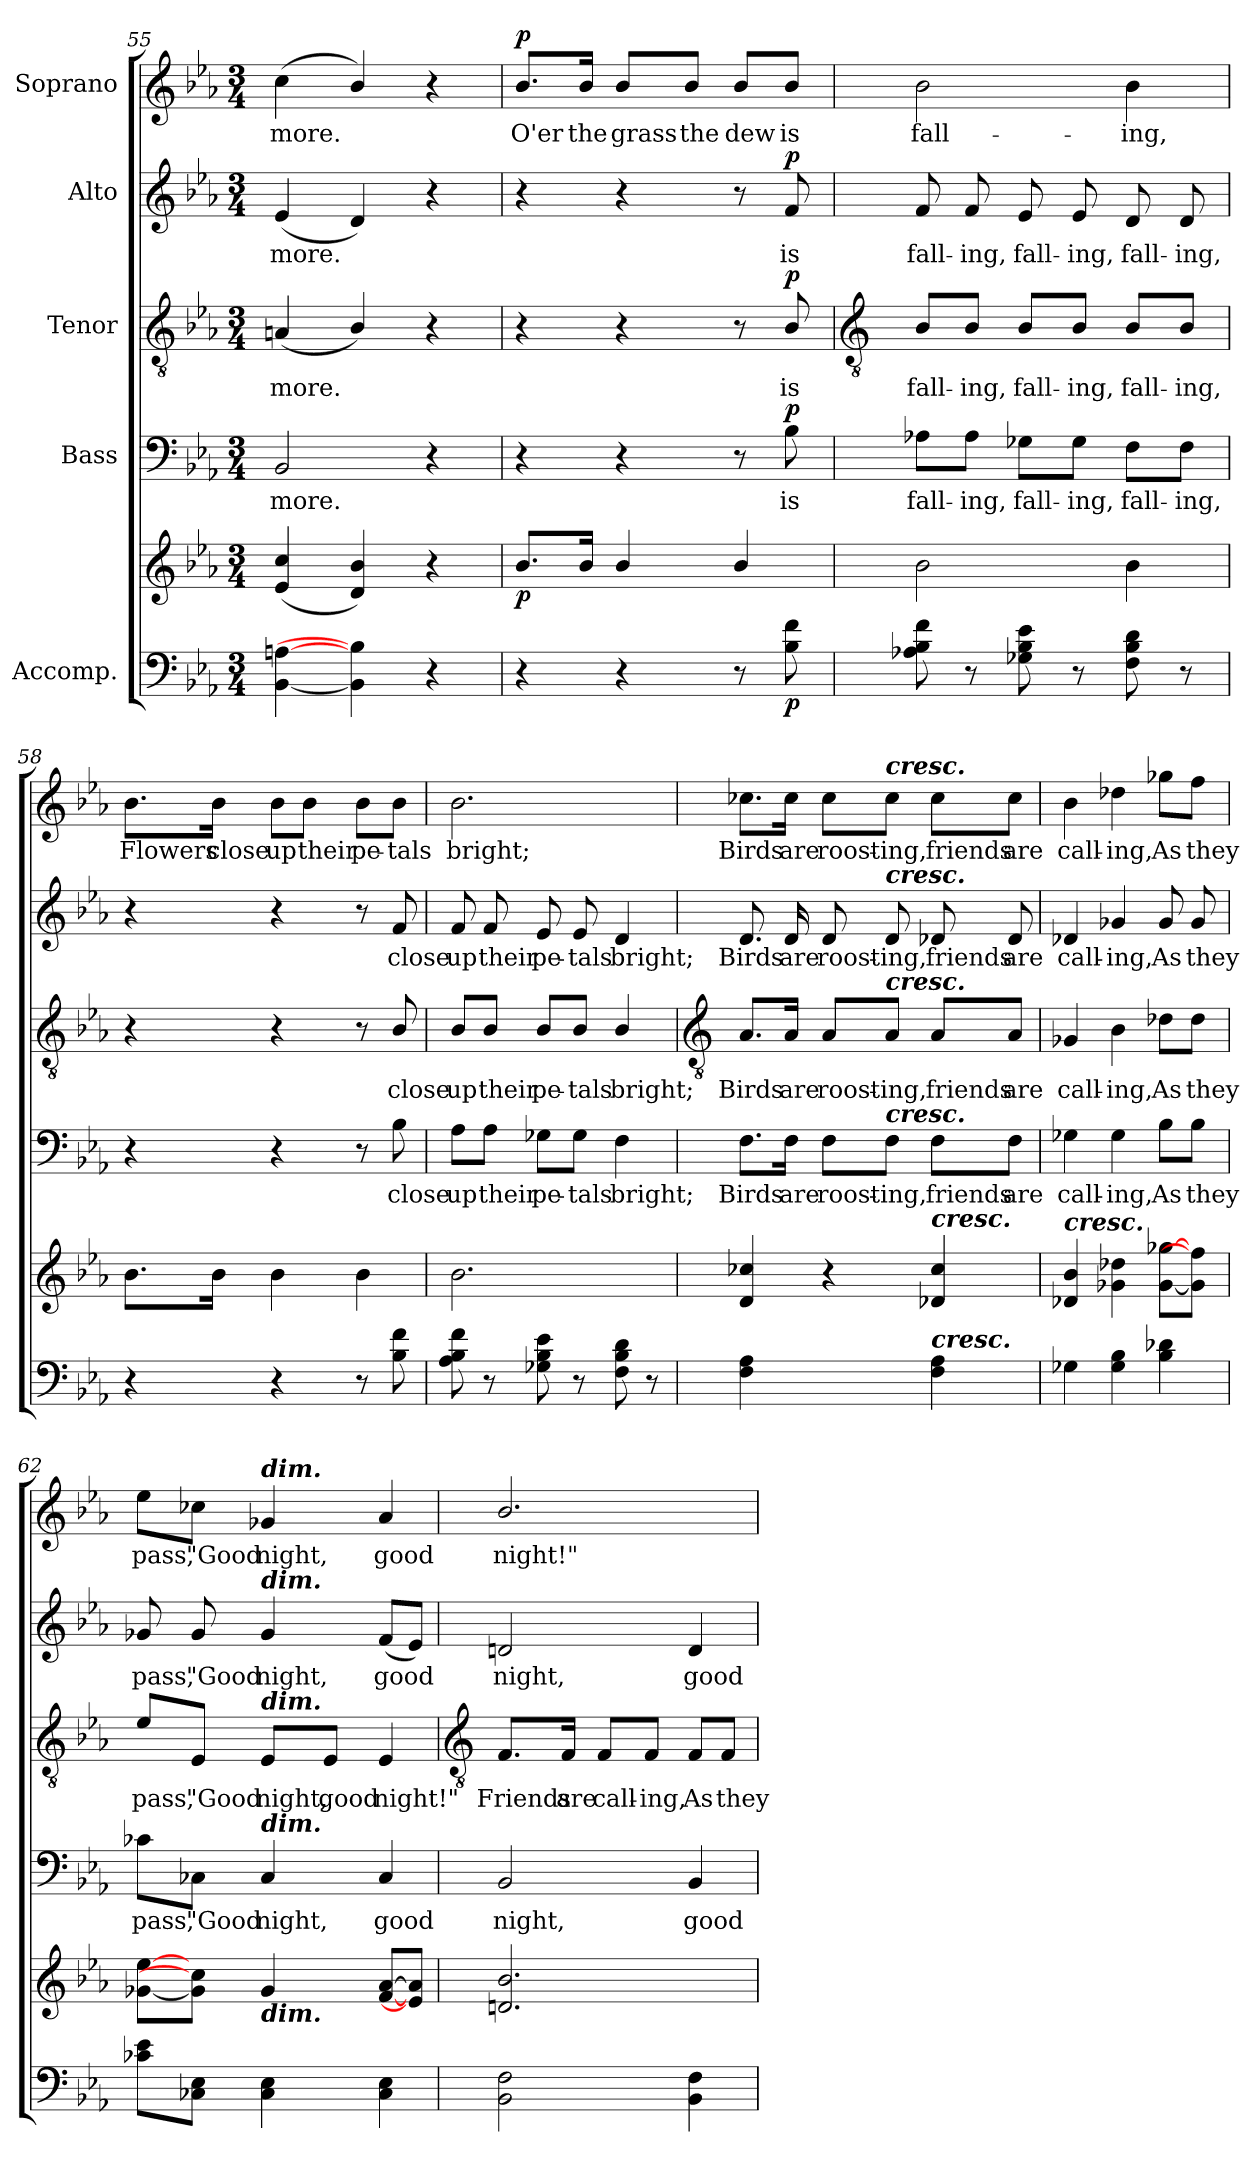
**kern	**kern	**dynam	**kern	**text	**dynam	**kern	**text	**dynam	**kern	**text	**dynam	**kern	**text	**dynam
*part5	*part5	*part5	*part4	*part4	*part4	*part3	*part3	*part3	*part2	*part2	*part2	*part1	*part1	*part1
*staff6	*staff5	*staff5/6	*staff4	*staff4	*staff4	*staff3	*staff3	*staff3	*staff2	*staff2	*staff2	*staff1	*staff1	*staff1
*I"Accomp.	*	*	*I"Bass	*	*	*I"Tenor	*	*	*I"Alto	*	*	*I"Soprano	*	*
*clefF4	*clefG2	*	*clefF4	*	*	*clefGv2	*	*	*clefG2	*	*	*clefG2	*	*
*k[b-e-a-]	*k[b-e-a-]	*	*k[b-e-a-]	*	*	*k[b-e-a-]	*	*	*k[b-e-a-]	*	*	*k[b-e-a-]	*	*
*E-:	*E-:	*	*E-:	*	*	*E-:	*	*	*E-:	*	*	*E-:	*	*
*M3/4	*M3/4	*	*M3/4	*	*	*M3/4	*	*	*M3/4	*	*	*M3/4	*	*
=55	=55	=55	=55	=55	=55	=55	=55	=55	=55	=55	=55	=55	=55	=55
!	!	!	!	!LO:LY:b	!	!	!LO:LY:b	!	!	!LO:LY:b	!	!	!LO:LY:b	!
[4BB- [4An	(>4e- 4cc	.	2BB-	more.	.	(<4An	more.	.	(<4e-	more.	.	(<4cc	more.	.
4BB-] 4B-]	4d/ 4b-/)	.	.	.	.	4B-/)	.	.	4d)	.	.	4b-/)	.	.
4r	4r	.	4r	.	.	4r	.	.	4r	.	.	4r	.	.
=56	=56	=56	=56	=56	=56	=56	=56	=56	=56	=56	=56	=56	=56	=56
!	!	!LO:DY:b	!	!	!	!	!	!	!	!	!	!	!LO:LY:b	!LO:DY:b
4r	8.b-/L	p	4r	.	.	4r	.	.	4r	.	.	8.b-/L	O'er	p
!	!	!	!	!	!	!	!	!	!	!	!	!	!LO:LY:b	!
.	16b-/J	.	.	.	.	.	.	.	.	.	.	16b-/Jk	the	.
!	!	!	!	!	!	!	!	!	!	!	!	!	!LO:LY:b	!
4r	4b-/	.	4r	.	.	4r	.	.	4r	.	.	8b-/L	grass	.
!	!	!	!	!	!	!	!	!	!	!	!	!	!LO:LY:b	!
.	.	.	.	.	.	.	.	.	.	.	.	8b-/J	the	.
!	!	!	!	!	!	!	!	!	!	!	!	!	!LO:LY:b	!
8r	4b-/	.	8r	.	.	8r	.	.	8r	.	.	8b-/L	dew	.
!	!	!LO:DY:b=2	!	!LO:LY:b	!LO:DY:b	!	!LO:LY:b	!LO:DY:b	!	!LO:LY:b	!LO:DY:b	!	!LO:LY:b	!
8B- 8f	.	p	8B-	is	p	8B-/	is	p	8f	is	p	8b-/J	is	.
!!LO:LB:g=z
=57	=57	=57	=57	=57	=57	=57	=57	=57	=57	=57	=57	=57	=57	=57
*	*	*	*	*	*	*clefGv2	*	*	*	*	*	*	*	*
!	!	!	!	!LO:LY:b	!	!	!LO:LY:b	!	!	!LO:LY:b	!	!	!LO:LY:b	!
8A-X 8B- 8f	2b-	.	8A-X\L	fall-	.	8B-/L	fall-	.	8f	fall-	.	2b-	fall-	.
!	!	!	!	!LO:LY:b	!	!	!LO:LY:b	!	!	!LO:LY:b	!	!	!	!
8r	.	.	8A-\J	-ing,	.	8B-/J	-ing,	.	8f	-ing,	.	.	.	.
!	!	!	!	!LO:LY:b	!	!	!LO:LY:b	!	!	!LO:LY:b	!	!	!	!
8G-X 8B- 8e-	.	.	8G-X\L	fall-	.	8B-/L	fall-	.	8e-	fall-	.	.	.	.
!	!	!	!	!LO:LY:b	!	!	!LO:LY:b	!	!	!LO:LY:b	!	!	!	!
8r	.	.	8G-\J	-ing,	.	8B-/J	-ing,	.	8e-	-ing,	.	.	.	.
!	!	!	!	!LO:LY:b	!	!	!LO:LY:b	!	!	!LO:LY:b	!	!	!LO:LY:b	!
8F 8B- 8d	4b-	.	8F\L	fall-	.	8B-/L	fall-	.	8d	fall-	.	4b-	-ing,	.
!	!	!	!	!LO:LY:b	!	!	!LO:LY:b	!	!	!LO:LY:b	!	!	!	!
8r	.	.	8F\J	-ing,	.	8B-/J	-ing,	.	8d	-ing,	.	.	.	.
=58	=58	=58	=58	=58	=58	=58	=58	=58	=58	=58	=58	=58	=58	=58
!	!	!	!	!	!	!	!	!	!	!	!	!	!LO:LY:b	!
4r	8.b-L	.	4r	.	.	4r	.	.	4r	.	.	8.b-\L	Flowers	.
!	!	!	!	!	!	!	!	!	!	!	!	!	!LO:LY:b	!
.	16b-J	.	.	.	.	.	.	.	.	.	.	16b-\Jk	close	.
!	!	!	!	!	!	!	!	!	!	!	!	!	!LO:LY:b	!
4r	4b-	.	4r	.	.	4r	.	.	4r	.	.	8b-\L	up	.
!	!	!	!	!	!	!	!	!	!	!	!	!	!LO:LY:b	!
.	.	.	.	.	.	.	.	.	.	.	.	8b-\J	their	.
!	!	!	!	!	!	!	!	!	!	!	!	!	!LO:LY:b	!
8r	4b-	.	8r	.	.	8r	.	.	8r	.	.	8b-\L	pe-	.
!	!	!	!	!LO:LY:b	!	!	!LO:LY:b	!	!	!LO:LY:b	!	!	!LO:LY:b	!
8B- 8f	.	.	8B-	close	.	8B-/	close	.	8f	close	.	8b-\J	-tals	.
=59	=59	=59	=59	=59	=59	=59	=59	=59	=59	=59	=59	=59	=59	=59
!	!	!	!	!LO:LY:b	!	!	!LO:LY:b	!	!	!LO:LY:b	!	!	!LO:LY:b	!
8A- 8B- 8f	2.b-	.	8A-\L	up	.	8B-/L	up	.	8f	up	.	2.b-	bright;	.
!	!	!	!	!LO:LY:b	!	!	!LO:LY:b	!	!	!LO:LY:b	!	!	!	!
8r	.	.	8A-\J	their	.	8B-/J	their	.	8f	their	.	.	.	.
!	!	!	!	!LO:LY:b	!	!	!LO:LY:b	!	!	!LO:LY:b	!	!	!	!
8G-X 8B- 8e-	.	.	8G-X\L	pe-	.	8B-/L	pe-	.	8e-	pe-	.	.	.	.
!	!	!	!	!LO:LY:b	!	!	!LO:LY:b	!	!	!LO:LY:b	!	!	!	!
8r	.	.	8G-\J	-tals	.	8B-/J	-tals	.	8e-	-tals	.	.	.	.
!	!	!	!	!LO:LY:b	!	!	!LO:LY:b	!	!	!LO:LY:b	!	!	!	!
8F 8B- 8d	.	.	4F	bright;	.	4B-/	bright;	.	4d	bright;	.	.	.	.
8r	.	.	.	.	.	.	.	.	.	.	.	.	.	.
!!LO:LB:g=z
=60	=60	=60	=60	=60	=60	=60	=60	=60	=60	=60	=60	=60	=60	=60
*	*	*	*	*	*	*clefGv2	*	*	*	*	*	*	*	*
!	!	!	!	!LO:LY:b	!	!	!LO:LY:b	!	!	!LO:LY:b	!	!	!LO:LY:b	!
4F 4A-	4d 4cc-X	.	8.F\L	Birds	.	8.A-/L	Birds	.	8.d	Birds	.	8.cc-X\L	Birds	.
!	!	!	!	!LO:LY:b	!	!	!LO:LY:b	!	!	!LO:LY:b	!	!	!LO:LY:b	!
.	.	.	16F\Jk	are	.	16A-/Jk	are	.	16d	are	.	16cc-\Jk	are	.
!	!	!	!	!LO:LY:b	!	!	!LO:LY:b	!	!	!LO:LY:b	!	!	!LO:LY:b	!
4ryy	4r	.	8F\L	roost-	.	8A-/L	roost-	.	8d	roost-	.	8cc-\L	roost-	.
!	!	!	!	!	!	!	!	!	!	!	!	!LO:TX:a:Bi:t=cresc.	!	!
!	!	!	!	!	!	!	!	!	!LO:TX:a:Bi:t=cresc.	!	!	!	!	!
!	!	!	!	!	!	!LO:TX:a:Bi:t=cresc.	!	!	!	!	!	!	!	!
!	!	!	!LO:TX:a:Bi:t=cresc.	!	!	!	!	!	!	!	!	!	!	!
!	!	!	!	!LO:LY:b	!	!	!LO:LY:b	!	!	!LO:LY:b	!	!	!LO:LY:b	!
.	.	.	8F\J	-ing,	.	8A-/J	-ing,	.	8d	-ing,	.	8cc-\J	-ing,	.
!	!LO:TX:a:Bi:t=cresc.	!	!	!	!	!	!	!	!	!	!	!	!	!
!LO:TX:a:Bi:t=cresc.	!	!	!	!	!	!	!	!	!	!	!	!	!	!
!	!	!	!	!LO:LY:b	!	!	!LO:LY:b	!	!	!LO:LY:b	!	!	!LO:LY:b	!
4F 4A-	4d-X 4cc-	.	8F\L	friends	.	8A-/L	friends	.	8d-X	friends	.	8cc-\L	friends	.
!	!	!	!	!LO:LY:b	!	!	!LO:LY:b	!	!	!LO:LY:b	!	!	!LO:LY:b	!
.	.	.	8F\J	are	.	8A-/J	are	.	8d-	are	.	8cc-\J	are	.
=61	=61	=61	=61	=61	=61	=61	=61	=61	=61	=61	=61	=61	=61	=61
!	!LO:TX:a:Bi:t=cresc.	!	!	!	!	!	!	!	!	!	!	!	!	!
!	!	!	!	!LO:LY:b	!	!	!LO:LY:b	!	!	!LO:LY:b	!	!	!LO:LY:b	!
4G-X	4d-X 4b-	.	4G-X	call-	.	4G-X	call-	.	4d-X	call-	.	4b-	call-	.
!	!	!	!	!LO:LY:b	!	!	!LO:LY:b	!	!	!LO:LY:b	!	!	!LO:LY:b	!
4G- 4B-	4g-X 4dd-X	.	4G-	-ing,	.	4B-	-ing,	.	4g-X	-ing,	.	4dd-X	-ing,	.
!	!	!	!	!LO:LY:b	!	!	!LO:LY:b	!	!	!LO:LY:b	!	!	!LO:LY:b	!
4B- 4d-X	[8g- [8gg-XL	.	8B-\L	As	.	8d-X\L	As	.	8g-	As	.	8gg-X\L	As	.
!	!	!	!	!LO:LY:b	!	!	!LO:LY:b	!	!	!LO:LY:b	!	!	!LO:LY:b	!
.	8g-] 8ff]J	.	8B-\J	they	.	8d-\J	they	.	8g-	they	.	8ff\J	they	.
=62	=62	=62	=62	=62	=62	=62	=62	=62	=62	=62	=62	=62	=62	=62
!	!	!	!	!LO:LY:b	!	!	!LO:LY:b	!	!	!LO:LY:b	!	!	!LO:LY:b	!
8c-X 8e-L	[8g-X [8ee-L	.	8c-X\L	pass,	.	8e-/L	pass,	.	8g-X	pass,	.	8ee-\L	pass,	.
!	!	!	!	!LO:LY:b	!	!	!LO:LY:b	!	!	!LO:LY:b	!	!	!LO:LY:b	!
8C-X 8E-J	8g-] 8cc-]J	.	8C-X\J	"Good	.	8E-/J	"Good	.	8g-	"Good	.	8cc-X\J	"Good	.
!	!	!	!	!	!	!	!	!	!	!	!	!LO:TX:a:Bi:t=dim.	!	!
!	!	!	!	!	!	!	!	!	!LO:TX:a:Bi:t=dim.	!	!	!	!	!
!	!	!	!	!	!	!LO:TX:a:Bi:t=dim.	!	!	!	!	!	!	!	!
!	!	!	!LO:TX:a:Bi:t=dim.	!	!	!	!	!	!	!	!	!	!	!
!	!LO:TX:b:Bi:t=dim.	!	!	!	!	!	!	!	!	!	!	!	!	!
!	!	!	!	!LO:LY:b	!	!	!LO:LY:b	!	!	!LO:LY:b	!	!	!LO:LY:b	!
4C- 4E-	4g-	.	4C-	night,	.	8E-/L	night,	.	4g-	night,	.	4g-X	night,	.
!	!	!	!	!	!	!	!LO:LY:b	!	!	!	!	!	!	!
.	.	.	.	.	.	8E-/J	good	.	.	.	.	.	.	.
!	!	!	!	!LO:LY:b	!	!	!LO:LY:b	!	!	!LO:LY:b	!	!	!LO:LY:b	!
4C- 4E-	[8f [8a-L	.	4C-	good	.	4E-	night!"	.	(<8fL	good	.	4a-	good	.
.	8e-] 8a-]J	.	.	.	.	.	.	.	8e-J)	.	.	.	.	.
!!LO:LB:g=z
=63	=63	=63	=63	=63	=63	=63	=63	=63	=63	=63	=63	=63	=63	=63
*	*	*	*	*	*	*clefGv2	*	*	*	*	*	*	*	*
!	!	!	!	!LO:LY:b	!	!	!LO:LY:b	!	!	!LO:LY:b	!	!	!LO:LY:b	!
2BB- 2F	2.dn/ 2.b-/	.	2BB-	night,	.	8.F/L	Friends	.	2dn	night,	.	2.b-/	night!"	.
!	!	!	!	!	!	!	!LO:LY:b	!	!	!	!	!	!	!
.	.	.	.	.	.	16F/Jk	are	.	.	.	.	.	.	.
!	!	!	!	!	!	!	!LO:LY:b	!	!	!	!	!	!	!
.	.	.	.	.	.	8F/L	call-	.	.	.	.	.	.	.
!	!	!	!	!	!	!	!LO:LY:b	!	!	!	!	!	!	!
.	.	.	.	.	.	8F/J	-ing,	.	.	.	.	.	.	.
!	!	!	!	!LO:LY:b	!	!	!LO:LY:b	!	!	!LO:LY:b	!	!	!	!
4BB- 4F	.	.	4BB-	good	.	8F/L	As	.	4d	good	.	.	.	.
!	!	!	!	!	!	!	!LO:LY:b	!	!	!	!	!	!	!
.	.	.	.	.	.	8F/J	they	.	.	.	.	.	.	.
=	=	=	=	=	=	=	=	=	=	=	=	=	=	=
*-	*-	*-	*-	*-	*-	*-	*-	*-	*-	*-	*-	*-	*-	*-
